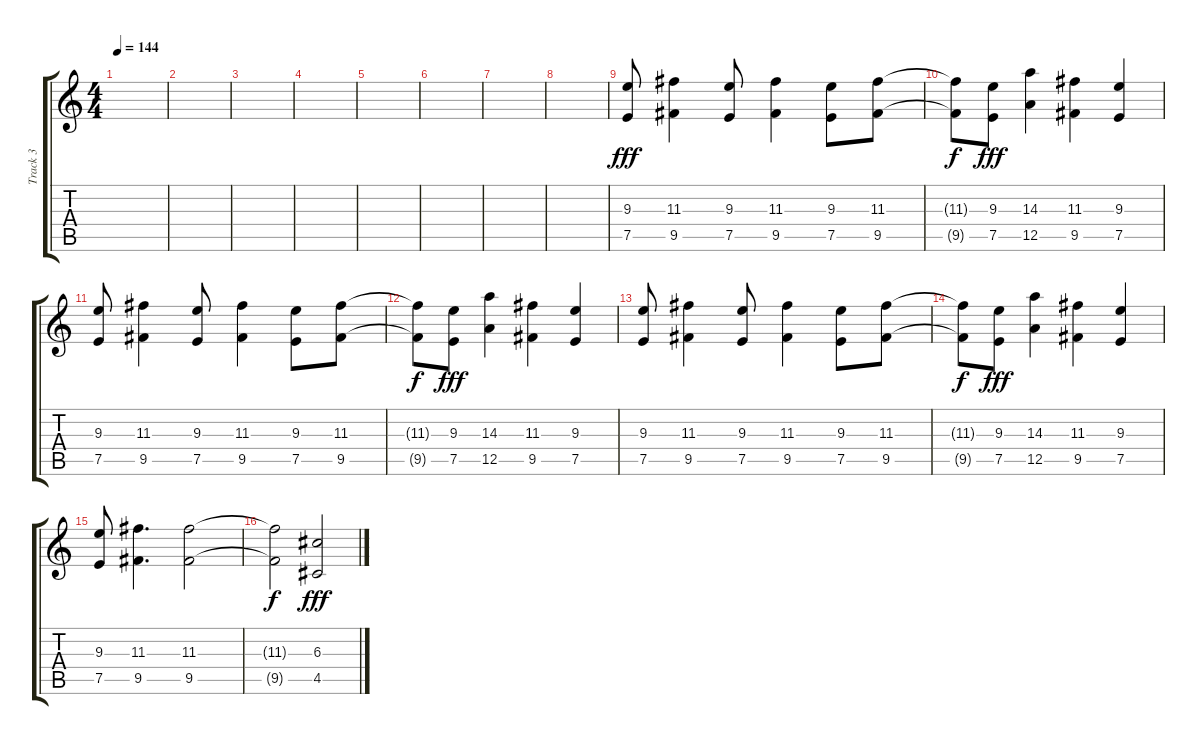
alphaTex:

\track ("Track 3" "Track 3") {instrument overdrivenguitar}
\staff {score tabs}
\tuning (E4 B3 G3 D3 A2 D2) {hide}
\ts (4 4)
\tempo 144
\clef g2
\ks c
|
|
|
|
|
|
|
|
(9.3 7.5).8{dy fff volume 16 instrument overdrivenguitar} (11.3 9.5).4 (9.3 7.5).8 (11.3 9.5).4 (9.3 7.5).8 (11.3 9.5).8 |
(11.3{t} 9.5{t}).8{dy f} (9.3 7.5).8{dy fff} (14.3 12.5).4 (11.3 9.5).4 (9.3 7.5).4 |
(9.3 7.5).8 (11.3 9.5).4 (9.3 7.5).8 (11.3 9.5).4 (9.3 7.5).8 (11.3 9.5).8 |
(11.3{t} 9.5{t}).8{dy f} (9.3 7.5).8{dy fff} (14.3 12.5).4 (11.3 9.5).4 (9.3 7.5).4 |
(9.3 7.5).8{volume 16 instrument overdrivenguitar} (11.3 9.5).4 (9.3 7.5).8 (11.3 9.5).4 (9.3 7.5).8 (11.3 9.5).8 |
(11.3{t} 9.5{t}).8{dy f} (9.3 7.5).8{dy fff} (14.3 12.5).4 (11.3 9.5).4 (9.3 7.5).4 |
(9.3 7.5).8 (11.3 9.5).4{d} (11.3 9.5).2 |
(11.3{t} 9.5{t}).2{dy f} (6.3 4.5).2{dy fff}
